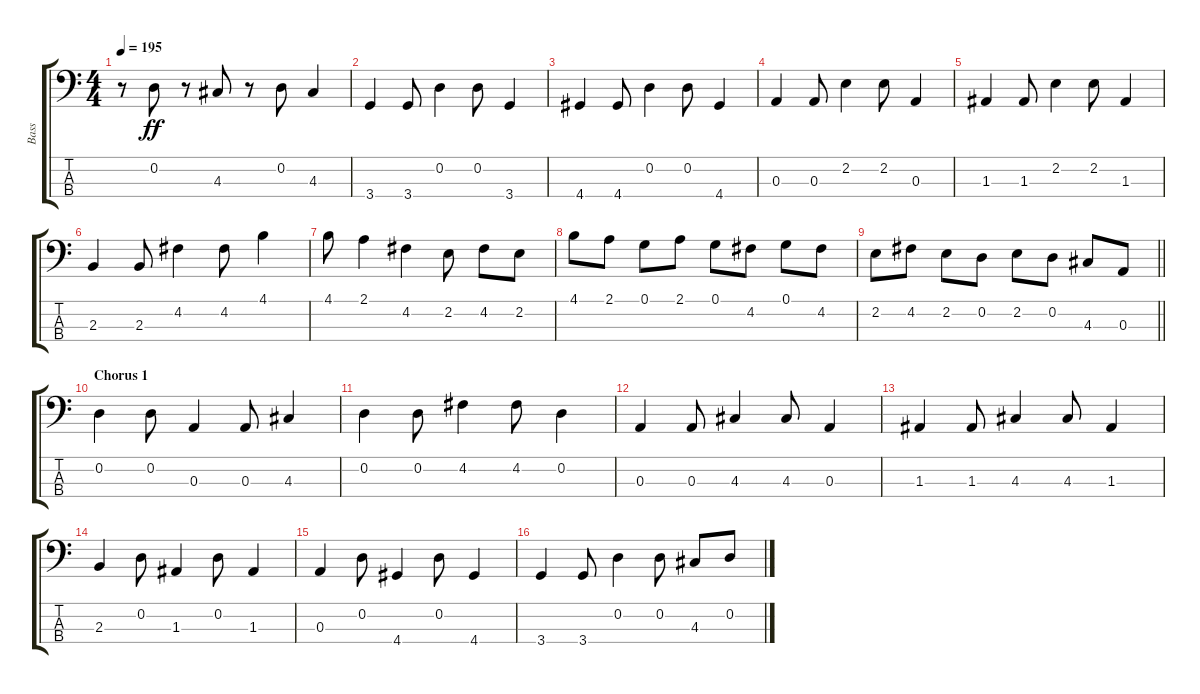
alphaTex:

\track ("Bass" "Bass") {instrument electricbasspick}
\staff {score tabs}
\tuning (G2 D2 A1 E1) {hide}
\ts (4 4)
\tempo 195
\clef f4
\ks c
r.8{dy ff} 0.2.8 r.8 4.3.8 r.8 0.2.8 4.3.4 |
3.4.4 3.4.8 0.2.4 0.2.8 3.4.4 |
4.4.4 4.4.8 0.2.4 0.2.8 4.4.4 |
0.3.4 0.3.8 2.2.4 2.2.8 0.3.4 |
1.3.4 1.3.8 2.2.4 2.2.8 1.3.4 |
2.3.4 2.3.8 4.2.4 4.2.8 4.1.4 |
4.1.8 2.1.4 4.2.4 2.2.8 4.2.8 2.2.8 |
4.1.8 2.1.8 0.1.8 2.1.8 0.1.8 4.2.8 0.1.8 4.2.8 |
\barLineRight lightlight
2.2.8 4.2.8 2.2.8 0.2.8 2.2.8 0.2.8 4.3.8 0.3.8 |
\section ("" "Chorus 1")
0.2.4 0.2.8 0.3.4 0.3.8 4.3.4 |
0.2.4 0.2.8 4.2.4 4.2.8 0.2.4 |
0.3.4 0.3.8 4.3.4 4.3.8 0.3.4 |
1.3.4 1.3.8 4.3.4 4.3.8 1.3.4 |
2.3.4 0.2.8 1.3.4 0.2.8 1.3.4 |
0.3.4 0.2.8 4.4.4 0.2.8 4.4.4 |
3.4.4 3.4.8 0.2.4 0.2.8 4.3.8 0.2.8
